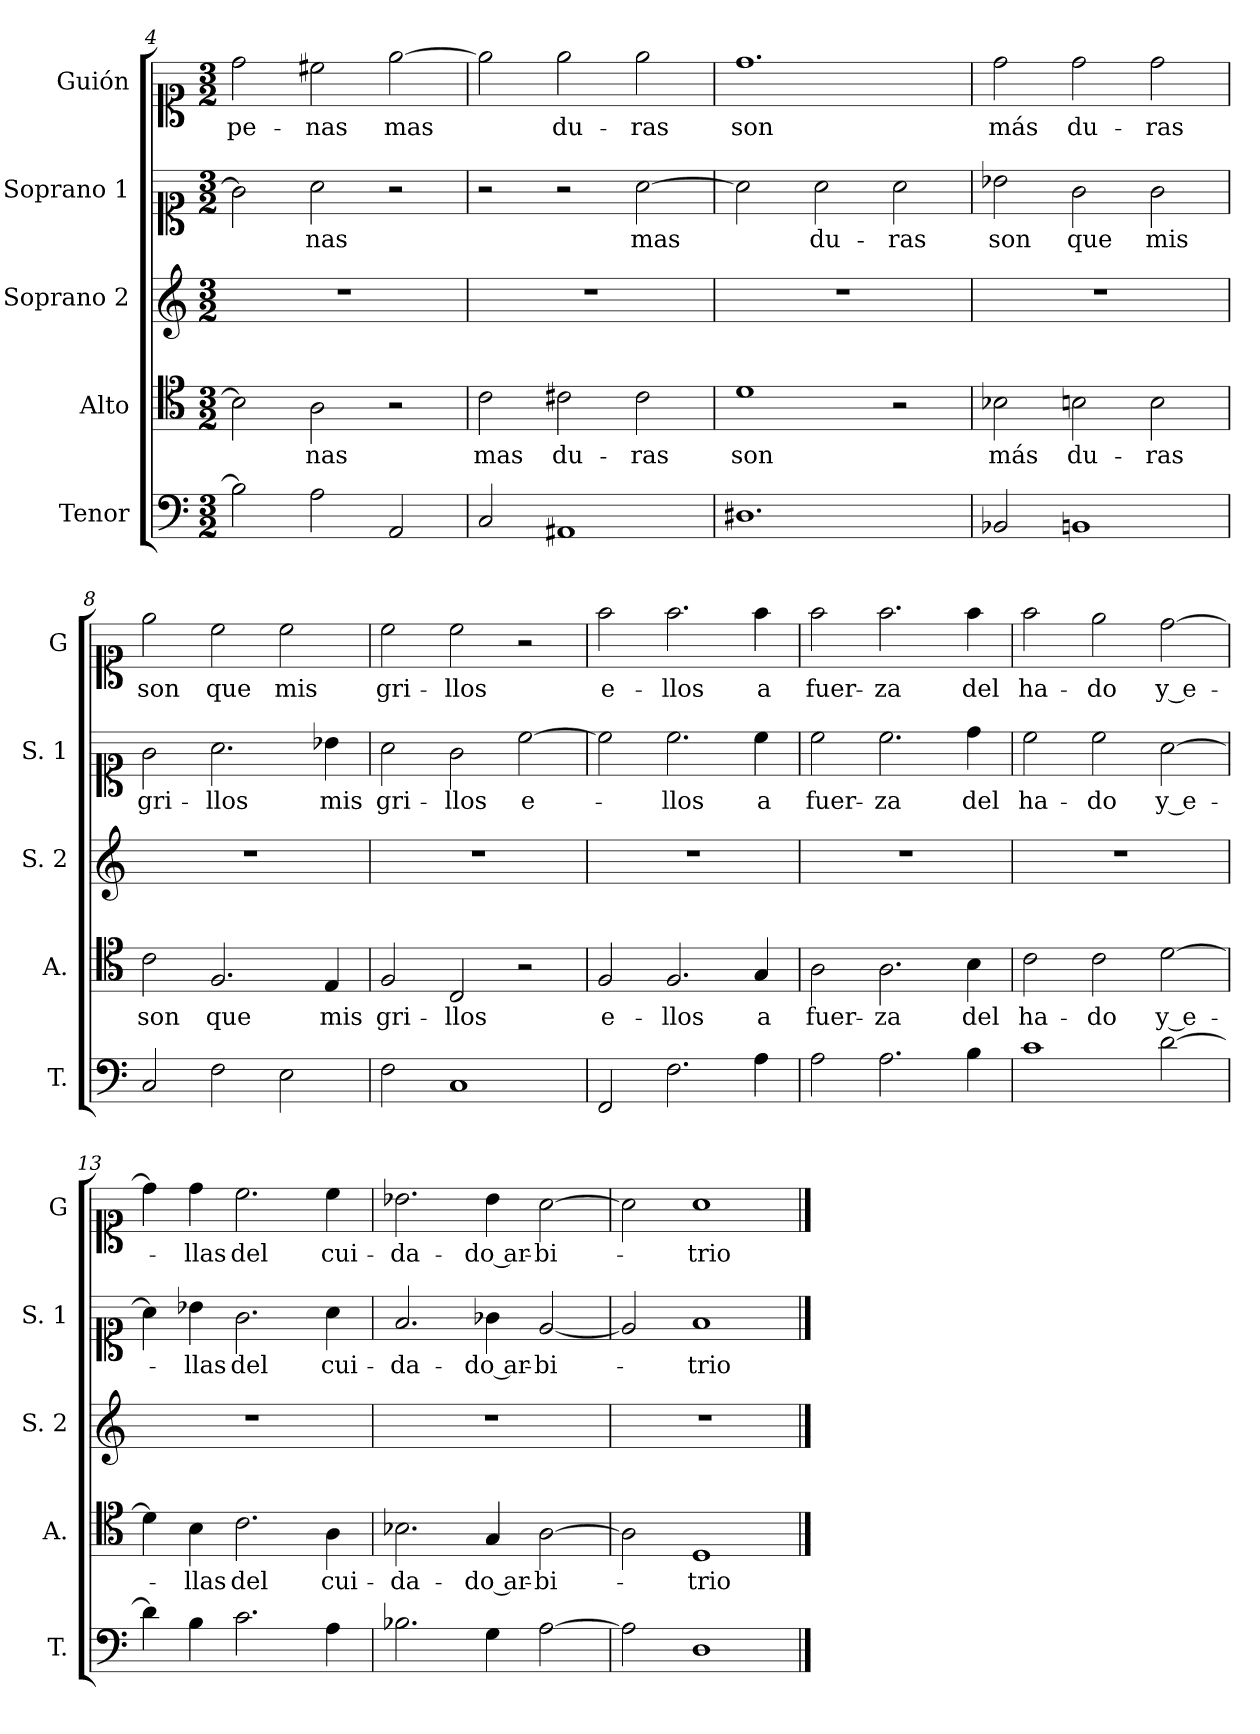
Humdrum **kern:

**kern	**kern	**text	**kern	**kern	**text	**kern	**text
*part5	*part4	*part4	*part3	*part2	*part2	*part1	*part1
*staff5	*staff4	*staff4	*staff3	*staff2	*staff2	*staff1	*staff1
*I"Tenor	*I"Alto	*	*I"Soprano 2	*I"Soprano 1	*	*I"Guión	*
*I'T.	*I'A.	*	*I'S. 2	*I'S. 1	*	*I'G	*
*clefF4	*clefC4	*	*clefG2	*clefC1	*	*clefC1	*
*M3/2	*M3/2	*	*M3/2	*M3/2	*	*M3/2	*
=4	=4	=4	=4	=4	=4	=4	=4
2B]	2B-]	.	1.r	2g]	.	2dd	pe-
2A	2A	-nas	.	2a	-nas	2cc#X	-nas
2AA	2r	.	.	2r	.	[2ee	mas
=5	=5	=5	=5	=5	=5	=5	=5
2C	2c	mas	1.r	2r	.	2ee]	.
1AA#X	2c#X	du-	.	2r	.	2ee	du-
.	2c#	-ras	.	[2a	mas	2ee	-ras
=6	=6	=6	=6	=6	=6	=6	=6
1.D#X	1d	son	1.r	2a]	.	1.dd	son
.	.	.	.	2a	du-	.	.
.	2r	.	.	2a	-ras	.	.
=7	=7	=7	=7	=7	=7	=7	=7
2BB-X	2B-X	más	1.r	2b-X	son	2dd	más
1BBn	2Bn	du-	.	2g	que	2dd	du-
.	2B	-ras	.	2g	mis	2dd	-ras
=8	=8	=8	=8	=8	=8	=8	=8
2C	2c	son	1.r	2g	gri-	2ee	son
2F	2.F	que	.	2.a	-llos	2cc	que
2E	.	.	.	.	.	2cc	mis
.	4E	mis	.	4b-X	mis	.	.
=9	=9	=9	=9	=9	=9	=9	=9
2F	2F	gri-	1.r	2a	gri-	2cc	gri-
1C	2C	-llos	.	2g	-llos	2cc	-llos
.	2r	.	.	[2cc	e-	2r	.
=10	=10	=10	=10	=10	=10	=10	=10
2FF	2F	e-	1.r	2cc]	.	2ff	e-
2.F	2.F	-llos	.	2.cc	-llos	2.ff	-llos
4A	4G	a	.	4cc	a	4ff	a
=11	=11	=11	=11	=11	=11	=11	=11
2A	2A	fuer-	1.r	2cc	fuer-	2ff	fuer-
2.A	2.A	-za	.	2.cc	-za	2.ff	-za
4B	4B	del	.	4dd	del	4ff	del
=12	=12	=12	=12	=12	=12	=12	=12
1c	2c	ha-	1.r	2cc	ha-	2ff	ha-
.	2c	-do	.	2cc	-do	2ee	-do
[2d	[2d	y e-	.	[2a	y e-	[2dd	y e-
=13	=13	=13	=13	=13	=13	=13	=13
4d]	4d]	.	1.r	4a]	.	4dd]	.
4B	4B	-llas	.	4b-X	-llas	4dd	-llas
2.c	2.c	del	.	2.g	del	2.cc	del
4A	4A	cui-	.	4a	cui-	4cc	cui-
=14	=14	=14	=14	=14	=14	=14	=14
2.B-X	2.B-X	-da-	1.r	2.f	-da-	2.b-X	-da-
4G	4G	-do ar-	.	4g-X	-do ar-	4b-	-do ar-
[2A	[2A	-bi-	.	[2e	-bi-	[2a	-bi-
=15	=15	=15	=15	=15	=15	=15	=15
2A]	2A]	.	1.r	2e]	.	2a]	.
1D	1D	-trio	.	1f	-trio	1a	-trio
==	==	==	==	==	==	==	==
*-	*-	*-	*-	*-	*-	*-	*-
